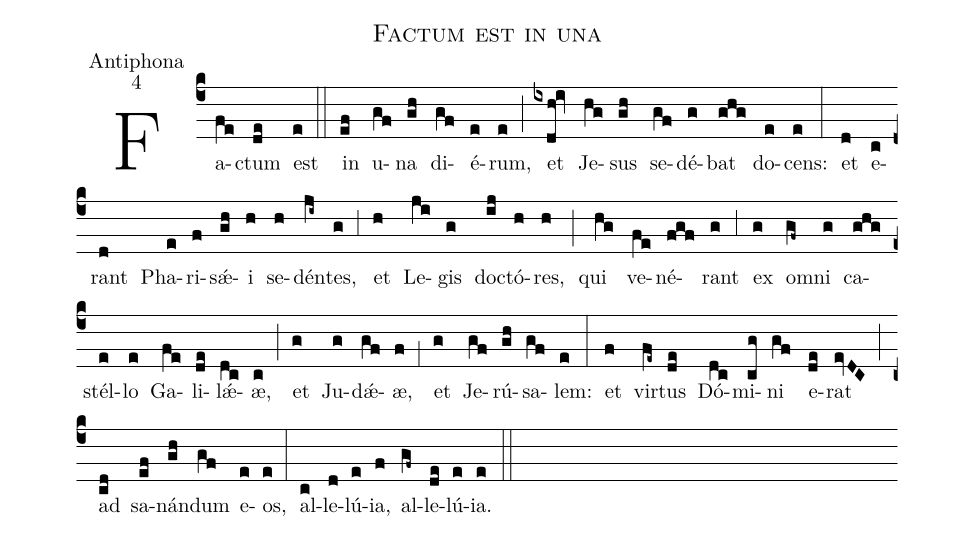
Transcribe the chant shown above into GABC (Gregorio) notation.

name:Factum est in una;
office-part:Antiphona;
mode:4;
%%
(c4) Fa(fe)ctum(de) est(e) (::)
in(ef) u(gf)na(gh) di(gf)é(e)rum,(e) (;) et(ixdh!iv) Je(hg)sus(gh) se(gf)dé(g)bat(ghg) do(e)cens:(e) (:)
et(d) e(c)rant(d) Pha(e)ri(f)s{<sp>'ae</sp>}(gh)i(h) se(h)dén(ji~)tes,(g) (,3) et(h) Le(ji)gis(g) do(ij)ctó(h)res,(h) (;) qui(hg) ve(fe)né(fgf)rant(g) (,3) ex(g) o(gf~)mni(g) ca(ghg)stél(e)lo(e) Ga(fe)li(de)l{<sp>'ae</sp>}(dc)æ,(c) (;) et(g) Ju(g)d{<sp>'ae</sp>}(gf)æ,(f) (,1) et(g) Je(gf)rú(gh)sa(gf)lem:(e) (:)
et(f) vir(fe~)tus(de) Dó(dc)mi(cg)ni(gf) e(de)rat(evDC) (;) ad(cd) sa(ef)nán(gh)dum(gf) e(e)os,(e) (:)
al(c)le(d)lú(e)ia,(f) al(gf~)le(de)lú(e)ia.(e) (::)
